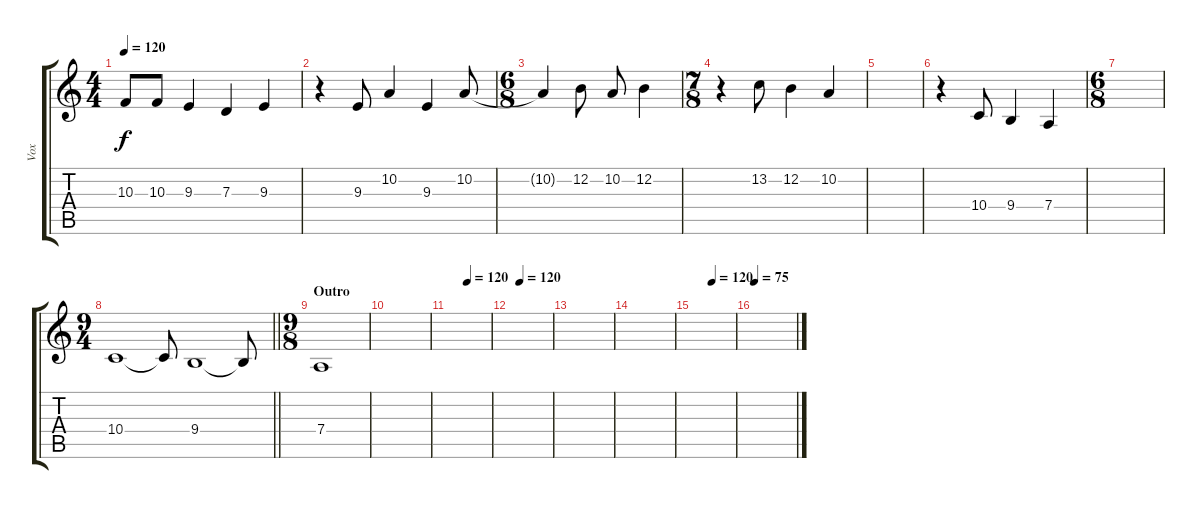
\track ("Vox" "Vox") {instrument flute}
\staff {score tabs}
\tuning (E4 B3 G3 D3 A2 E2) {hide}
\ts (4 4)
\tempo 120
\clef g2
\ks c
10.3{t}.8{dy f} 10.3.8 9.3.4 7.3.4 9.3.4 |
r.4 9.3.8 10.2.4 9.3.4 10.2.8 |
\ts (6 8)
10.2{t}.4 12.2.8 10.2.8 12.2.4 |
\ts (7 8)
r.4 13.2.8 12.2.4 10.2.4 |
|
r.4 10.4.8 9.4.4 7.4.4 |
\ts (6 8)
|
\ts (9 4)
\barLineRight lightlight
10.4.1 10.4{t}.8 9.4.1 9.4{t}.8 |
\ts (9 8)
\section ("" "Outro")
7.4.1 |
|
\tempo (120 0.4444444444444444)
|
\tempo (120 0.2222222222222222)
|
|
|
\tempo (120 0.4444444444444444)
|
\tempo 75
